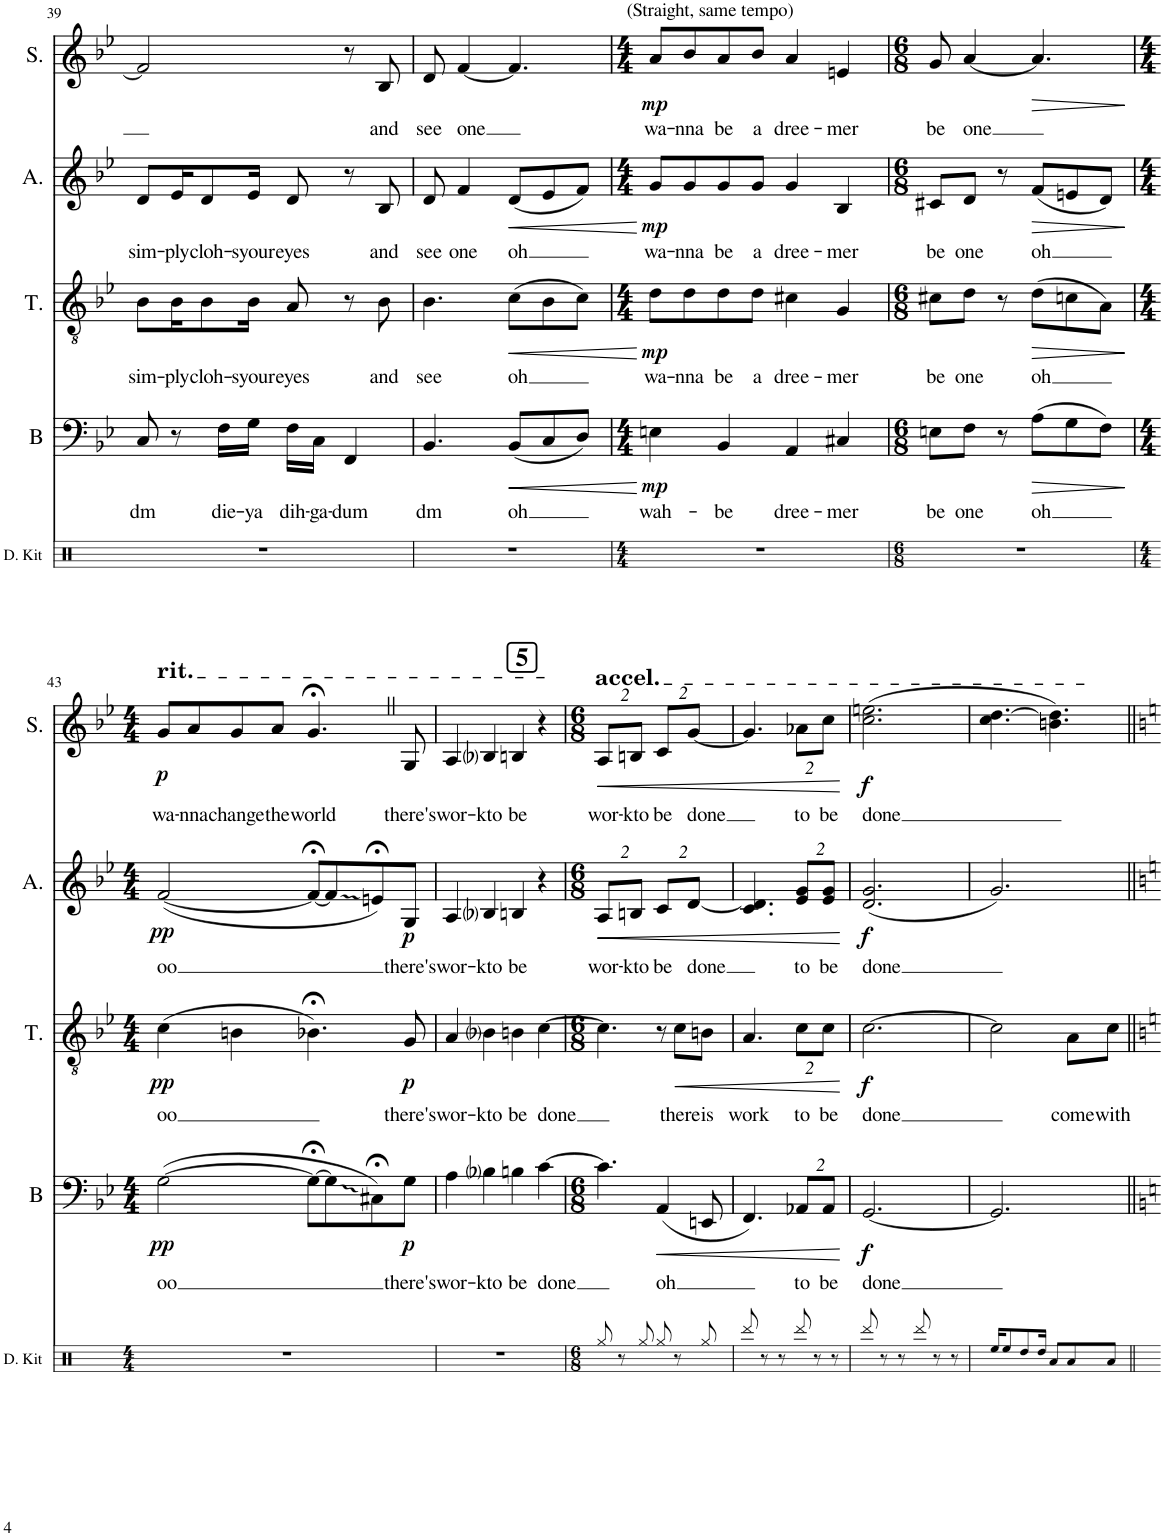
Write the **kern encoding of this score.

**kern	**kern	**text	**dynam	**kern	**text	**dynam	**kern	**text	**dynam	**kern	**text	**dynam
*part5	*part4	*part4	*part4	*part3	*part3	*part3	*part2	*part2	*part2	*part1	*part1	*part1
*staff5	*staff4	*staff4	*staff4	*staff3	*staff3	*staff3	*staff2	*staff2	*staff2	*staff1	*staff1	*staff1
*I"Drum Kit	*I"Bass	*	*	*I"Tenor	*	*	*I"Alto	*	*	*I"Soprano	*	*
*I'D. Kit	*I'B	*	*	*I'T.	*	*	*I'A.	*	*	*I'S.	*	*
!!LO:PB:g=z
*clefX	*clefF4	*	*	*clefGv2	*	*	*clefG2	*	*	*clefG2	*	*
*k[]	*k[b-e-]	*	*	*k[b-e-]	*	*	*k[b-e-]	*	*	*k[b-e-]	*	*
*M6/8	*M6/8	*	*	*M6/8	*	*	*M6/8	*	*	*M6/8	*	*
=39	=39	=39	=39	=39	=39	=39	=39	=39	=39	=39	=39	=39
!	!	!LO:LY:b	!	!	!LO:LY:b	!	!	!LO:LY:b	!	!	!	!
2.r	8C/	dm	.	8B-\L	sim-	.	8d/L	sim-	.	2f/]	.	.
!	!	!	!	!	!LO:LY:b	!	!	!LO:LY:b	!	!	!	!
.	8r	.	.	16B-\K	-ply	.	16e-/K	-ply	.	.	.	.
!	!	!	!	!	!LO:LY:b	!	!	!LO:LY:b	!	!	!	!
.	.	.	.	8B-\	cloh-	.	8d/	cloh-	.	.	.	.
!	!	!LO:LY:b	!	!	!	!	!	!	!	!	!	!
.	16F\LL	die-	.	.	.	.	.	.	.	.	.	.
!	!	!LO:LY:b	!	!	!LO:LY:b	!	!	!LO:LY:b	!	!	!	!
.	16G\JJ	-ya	.	16B-\Jk	-syour	.	16e-/Jk	-syour	.	.	.	.
!	!	!LO:LY:b	!	!	!LO:LY:b	!	!	!LO:LY:b	!	!	!	!
.	16F\LL	dih-	.	8A/	eyes	.	8d/	eyes	.	.	.	.
!	!	!LO:LY:b	!	!	!	!	!	!	!	!	!	!
.	16C\JJ	-ga-	.	.	.	.	.	.	.	.	.	.
!	!	!LO:LY:b	!	!	!	!	!	!	!	!	!	!
.	4FF/	-dum	.	8r	.	.	8r	.	.	8r	.	.
!	!	!	!	!	!LO:LY:b	!	!	!LO:LY:b	!	!	!LO:LY:b	!
.	.	.	.	8B-\	and	.	8B-/	and	.	8B-/	and	.
=40	=40	=40	=40	=40	=40	=40	=40	=40	=40	=40	=40	=40
!	!	!LO:LY:b	!	!	!LO:LY:b	!	!	!LO:LY:b	!	!	!LO:LY:b	!
2.r	4.BB-/	dm	.	4.B-\	see	.	8d/	see	.	8d/	see	.
!	!	!	!	!	!	!	!	!LO:LY:b	!	!	!LO:LY:b	!
.	.	.	.	.	.	.	4f/	one	.	[4f/	one	.
!	!	!LO:LY:b	!LO:HP:b	!	!LO:LY:b	!LO:HP:b	!	!LO:LY:b	!LO:HP:b	!	!	!
.	(8BB-/L	oh	<	(8c\L	oh	<	(8d/L	oh	<	4.f/]	.	.
.	8C/	.	.	8B-\	.	.	8e-/	.	.	.	.	.
.	8D/J)	.	.	8c\J)	.	.	8f/J)	.	.	.	.	.
.	.	.	[	.	.	[	.	.	[	.	.	.
=41	=41	=41	=41	=41	=41	=41	=41	=41	=41	=41	=41	=41
*M4/4	*M4/4	*	*	*M4/4	*	*	*M4/4	*	*	*M4/4	*	*
!	!	!	!	!	!	!	!	!	!	!LO:TX:a:t=(Straight, same tempo)	!	!
!	!	!LO:LY:b	!LO:DY:b	!	!LO:LY:b	!LO:DY:b	!	!LO:LY:b	!LO:DY:b	!	!LO:LY:b	!LO:DY:b
1r	4En\	wah-	mp	8d\L	wa-	mp	8g/L	wa-	mp	8a/L	wa-	mp
!	!	!	!	!	!LO:LY:b	!	!	!LO:LY:b	!	!	!LO:LY:b	!
.	.	.	.	8d\	-nna	.	8g/	-nna	.	8b-/	-nna	.
!	!	!LO:LY:b	!	!	!LO:LY:b	!	!	!LO:LY:b	!	!	!LO:LY:b	!
.	4BB-/	-be	.	8d\	be	.	8g/	be	.	8a/	be	.
!	!	!	!	!	!LO:LY:b	!	!	!LO:LY:b	!	!	!LO:LY:b	!
.	.	.	.	8d\J	a	.	8g/J	a	.	8b-/J	a	.
!	!	!LO:LY:b	!	!	!LO:LY:b	!	!	!LO:LY:b	!	!	!LO:LY:b	!
.	4AA/	dree-	.	4c#X\	dree-	.	4g/	dree-	.	4a/	dree-	.
!	!	!LO:LY:b	!	!	!LO:LY:b	!	!	!LO:LY:b	!	!	!LO:LY:b	!
.	4C#X/	-mer	.	4G/	-mer	.	4B-/	-mer	.	4en/	-mer	.
=42	=42	=42	=42	=42	=42	=42	=42	=42	=42	=42	=42	=42
*M6/8	*M6/8	*	*	*M6/8	*	*	*M6/8	*	*	*M6/8	*	*
!	!	!LO:LY:b	!	!	!LO:LY:b	!	!	!LO:LY:b	!	!	!LO:LY:b	!
2.r	8En\L	be	.	8c#X\L	be	.	8c#X/L	be	.	8g/	be	.
!	!	!LO:LY:b	!	!	!LO:LY:b	!	!	!LO:LY:b	!	!	!LO:LY:b	!
.	8F\J	one	.	8d\J	one	.	8d/J	one	.	[4a/	one	.
.	8r	.	.	8r	.	.	8r	.	.	.	.	.
!	!	!LO:LY:b	!LO:HP:b	!	!LO:LY:b	!LO:HP:b	!	!LO:LY:b	!LO:HP:b	!	!	!LO:HP:b
.	(8A\L	oh	>	(8d\L	oh	>	(8f/L	oh	>	4.a/]	.	>
.	8G\	.	.	8cn\	.	.	8en/	.	.	.	.	.
.	8F\J)	.	.	8A\J)	.	.	8d/J)	.	.	.	.	.
.	.	.	]	.	.	]	.	.	]	.	.	]
!!LO:LB:g=z
=43	=43	=43	=43	=43	=43	=43	=43	=43	=43	=43	=43	=43
*M4/4	*M4/4	*	*	*M4/4	*	*	*M4/4	*	*	*M4/4	*	*
!	!	!	!	!	!	!	!	!	!	!LO:TX:a:t=rit.	!	!
!	!	!LO:LY:b	!LO:DY:b	!	!LO:LY:b	!LO:DY:b	!	!LO:LY:b	!LO:DY:b	!	!LO:LY:b	!LO:DY:b
1r	([2G\	oo	pp	(4c\	oo	pp	([2f/	oo	pp	8g/L	wa-	p
!	!	!	!	!	!	!	!	!	!	!	!LO:LY:b	!
.	.	.	.	.	.	.	.	.	.	8a/	-nna	.
!	!	!	!	!	!	!	!	!	!	!	!LO:LY:b	!
.	.	.	.	4Bn\	.	.	.	.	.	8g/	change	.
!	!	!	!	!	!	!	!	!	!	!	!LO:LY:b	!
.	.	.	.	.	.	.	.	.	.	8a/J	the	.
!	!	!	!	!	!	!	!	!	!	!	!LO:LY:b	!
.	8G;<\L_	.	.	4.B-X;<\)	.	.	8f;</L_	.	.	4.g;<Z/	world	.
.	8G\]	.	.	.	.	.	8f/]	.	.	.	.	.
.	8C#X;<\)	.	.	.	.	.	8en;</)	.	.	.	.	.
!	!	!LO:LY:b	!LO:DY:b	!	!LO:LY:b	!LO:DY:b	!	!LO:LY:b	!LO:DY:b	!	!LO:LY:b	!
.	8G\J	there's	p	8G/	there's	p	8G/J	there's	p	8G/	there's	.
=44	=44	=44	=44	=44	=44	=44	=44	=44	=44	=44	=44	=44
!	!	!LO:LY:b	!	!	!LO:LY:b	!	!	!LO:LY:b	!	!	!LO:LY:b	!
1r	4A\	wor-	.	4A/	wor-	.	4A/	wor-	.	4A/	wor-	.
!	!	!LO:LY:b	!	!	!LO:LY:b	!	!	!LO:LY:b	!	!	!LO:LY:b	!
.	4B-i\	-kto	.	4B-i\	-kto	.	4B-i/	-kto	.	4B-i/	-kto	.
!	!	!LO:LY:b	!	!	!LO:LY:b	!	!	!LO:LY:b	!	!	!LO:LY:b	!
.	4Bn\	be	.	4Bn\	be	.	4Bn/	be	.	4Bn/	be	.
!	!	!LO:LY:b	!	!	!LO:LY:b	!	!	!	!	!	!	!
.	[4c\	done	.	[4c\	done	.	4r	.	.	4r	.	.
=45	=45	=45	=45	=45	=45	=45	=45	=45	=45	=45	=45	=45
!!LO:REH:place=s1:a:B:cj:fs=14:t=5
*M6/8	*M6/8	*	*	*M6/8	*	*	*M6/8	*	*	*M6/8	*	*
*	*	*	*	*	*	*	*Xbrackettup	*	*	*	*	*
!	!	!	!	!	!	!	!	!LO:LY:b	!LO:HP:b	!	!	!
*	*	*	*	*	*	*	*	*	*	*Xbrackettup	*	*
!	!	!	!	!	!	!	!	!	!	!LO:TX:a:t=accel.	!	!
!	!	!	!	!	!	!	!	!	!	!	!LO:LY:b	!LO:HP:b
8Rgg/	4.c\]	.	.	4.c\]	.	.	16%3A/L	wor-	<	16%3A/L	wor-	<
8r	.	.	.	.	.	.	.	.	.	.	.	.
!	!	!	!	!	!	!	!	!LO:LY:b	!	!	!LO:LY:b	!
.	.	.	.	.	.	.	16%3Bn/J	-kto	.	16%3Bn/J	-kto	.
8Rgg/	.	.	.	.	.	.	.	.	.	.	.	.
!	!	!LO:LY:b	!LO:HP:b	!	!	!	!	!LO:LY:b	!	!	!LO:LY:b	!
8Rgg/	(4AA/	oh	<	8r	.	.	16%3c/L	be	.	16%3c/L	be	.
!	!	!	!	!	!LO:LY:b	!LO:HP:b	!	!	!	!	!	!
8r	.	.	.	8c\L	there	<	.	.	.	.	.	.
!	!	!	!	!	!	!	!	!LO:LY:b	!	!	!LO:LY:b	!
.	.	.	.	.	.	.	[16%3d/J	done	.	[16%3g/J	done	.
!	!	!	!	!	!LO:LY:b	!	!	!	!	!	!	!
8Rgg/	8EEn/	.	.	8Bn\J	is	.	.	.	.	.	.	.
=46	=46	=46	=46	=46	=46	=46	=46	=46	=46	=46	=46	=46
!	!	!	!	!	!LO:LY:b	!	!	!	!	!	!	!
8Rddd/	4.FF/)	.	.	4.A/	work	.	4.c/ 4.d/]	.	.	4.g/]	.	.
8r	.	.	.	.	.	.	.	.	.	.	.	.
8r	.	.	.	.	.	.	.	.	.	.	.	.
*	*Xbrackettup	*	*	*	*	*	*	*	*	*	*	*
!	!	!LO:LY:b	!	!	!	!	!	!	!	!	!	!
*	*	*	*	*Xbrackettup	*	*	*	*	*	*	*	*
!	!	!	!	!	!LO:LY:b	!	!	!LO:LY:b	!	!	!LO:LY:b	!
8Rddd/	16%3AA-X/L	to	.	16%3c\L	to	.	16%3e-/ 16%3g/L	to	.	16%3a-X\L	to	.
8r	.	.	.	.	.	.	.	.	.	.	.	.
!	!	!LO:LY:b	!	!	!LO:LY:b	!	!	!LO:LY:b	!	!	!LO:LY:b	!
.	16%3AA-/J	be	.	16%3c\J	be	.	16%3e-/ 16%3g/J	be	.	16%3cc\J	be	.
8r	.	.	.	.	.	.	.	.	.	.	.	.
.	.	.	[	.	.	[	.	.	[	.	.	[
=47	=47	=47	=47	=47	=47	=47	=47	=47	=47	=47	=47	=47
!	!	!LO:LY:b	!LO:DY:b	!	!LO:LY:b	!LO:DY:b	!	!LO:LY:b	!LO:DY:b	!	!LO:LY:b	!LO:DY:b
8Rddd/	[2.GG/	done	f	[2.c\	done	f	(2.d/ 2.g/	done	f	(2.cc\ 2.een\	done	f
8r	.	.	.	.	.	.	.	.	.	.	.	.
8r	.	.	.	.	.	.	.	.	.	.	.	.
8Rddd/	.	.	.	.	.	.	.	.	.	.	.	.
8r	.	.	.	.	.	.	.	.	.	.	.	.
8r	.	.	.	.	.	.	.	.	.	.	.	.
=48	=48	=48	=48	=48	=48	=48	=48	=48	=48	=48	=48	=48
16Ree/KL	2.GG/]	.	.	2c\]	.	.	2.g/)	.	.	4.cc\ [4.dd\	.	.
8Ree/	.	.	.	.	.	.	.	.	.	.	.	.
8Rdd/	.	.	.	.	.	.	.	.	.	.	.	.
16Rdd/Jk	.	.	.	.	.	.	.	.	.	.	.	.
8Ra/L	.	.	.	.	.	.	.	.	.	4.bn\ 4.dd\])	.	.
!	!	!	!	!	!LO:LY:b	!	!	!	!	!	!	!
8Ra/	.	.	.	8A\L	come	.	.	.	.	.	.	.
!	!	!	!	!	!LO:LY:b	!	!	!	!	!	!	!
8Ra/J	.	.	.	8c\J	with	.	.	.	.	.	.	.
=||	=||	=||	=||	=||	=||	=||	=||	=||	=||	=||	=||	=||
*-	*-	*-	*-	*-	*-	*-	*-	*-	*-	*-	*-	*-
